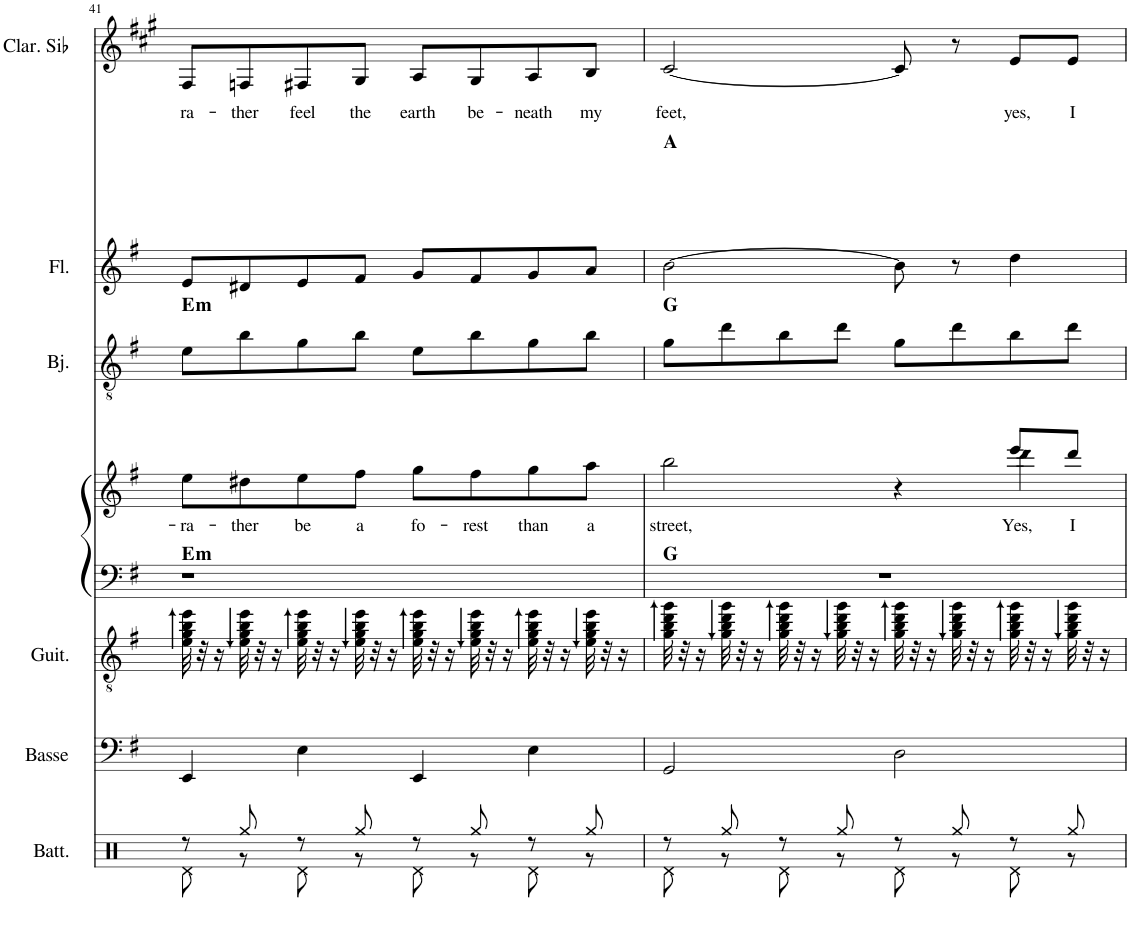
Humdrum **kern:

**kern	**kern	**kern	**kern	**kern	**text	**harte	**kern	**kern	**harte	**kern	**text	**harte
*part7	*part6	*part5	*part4	*part4	*part4	*part4	*part3	*part2	*part2	*part1	*part1	*part1
*staff8	*staff7	*staff6	*staff5	*staff4	*staff4	*	*staff3	*staff2	*	*staff1	*staff1	*
*I"Batterie	*I"Basse acoustique	*I"Guitare classique	*I"Piano-chant	*	*	*	*I"Banjo	*I"Flûte	*	*I"Clarinette en Sib	*	*
*I'Batt.	*I'Basse	*I'Guit.	*I'Pno	*	*	*	*I'Bj.	*I'Fl.	*	*I'Clar. Sib	*	*
!!LO:PB:g=z
*clefX	*clefF4	*clefGv2	*clefF4	*clefG2	*	*	*clefGv2	*clefG2	*	*clefG2	*	*
*	*Trd7c12	*	*	*	*	*	*	*	*	*Trd1c2	*	*
*k[f#]	*k[f#]	*k[f#]	*k[f#]	*k[f#]	*	*	*k[f#]	*k[f#]	*	*k[f#c#g#]	*	*
*M4/4	*M4/4	*M4/4	*M4/4	*M4/4	*	*	*M4/4	*M4/4	*	*M4/4	*	*
=41	=41	=41	=41	=41	=41	=41	=41	=41	=41	=41	=41	=41
*^	*	*	*	*	*	*	*	*	*	*	*	*
!	!	!	!	!	!	!LO:LY:b	!LO:H:kt=m	!	!	!LO:H:kt=m	!	!LO:LY:b	!
8r	8Rd\	4EE/	32e\ 32g\ 32b\ 32ee\	1r	8ee\L	ra-	E:min	8e\L	8e/L	E:min	8F#/L	ra-	.
.	.	.	32r	.	.	.	.	.	.	.	.	.	.
.	.	.	16r	.	.	.	.	.	.	.	.	.	.
!	!	!	!	!	!	!LO:LY:b	!	!	!	!	!	!LO:LY:b	!
8Rgg/	8r	.	32e\ 32g\ 32b\ 32ee\	.	8dd#X\	-ther	.	8b\	8d#X/	.	8Fn/	-ther	.
.	.	.	32r	.	.	.	.	.	.	.	.	.	.
.	.	.	16r	.	.	.	.	.	.	.	.	.	.
!	!	!	!	!	!	!LO:LY:b	!	!	!	!	!	!LO:LY:b	!
8r	8Rd\	4E\	32e\ 32g\ 32b\ 32ee\	.	8ee\	be	.	8g\	8e/	.	8F#X/	feel	.
.	.	.	32r	.	.	.	.	.	.	.	.	.	.
.	.	.	16r	.	.	.	.	.	.	.	.	.	.
!	!	!	!	!	!	!LO:LY:b	!	!	!	!	!	!LO:LY:b	!
8Rgg/	8r	.	32e\ 32g\ 32b\ 32ee\	.	8ff#\J	a	.	8b\J	8f#/J	.	8G#/J	the	.
.	.	.	32r	.	.	.	.	.	.	.	.	.	.
.	.	.	16r	.	.	.	.	.	.	.	.	.	.
!	!	!	!	!	!	!LO:LY:b	!	!	!	!	!	!LO:LY:b	!
8r	8Rd\	4EE/	32e\ 32g\ 32b\ 32ee\	.	8gg\L	fo-	.	8e\L	8g/L	.	8A/L	earth	.
.	.	.	32r	.	.	.	.	.	.	.	.	.	.
.	.	.	16r	.	.	.	.	.	.	.	.	.	.
!	!	!	!	!	!	!LO:LY:b	!	!	!	!	!	!LO:LY:b	!
8Rgg/	8r	.	32e\ 32g\ 32b\ 32ee\	.	8ff#\	-rest	.	8b\	8f#/	.	8G#/	be-	.
.	.	.	32r	.	.	.	.	.	.	.	.	.	.
.	.	.	16r	.	.	.	.	.	.	.	.	.	.
!	!	!	!	!	!	!LO:LY:b	!	!	!	!	!	!LO:LY:b	!
8r	8Rd\	4E\	32e\ 32g\ 32b\ 32ee\	.	8gg\	than	.	8g\	8g/	.	8A/	-neath	.
.	.	.	32r	.	.	.	.	.	.	.	.	.	.
.	.	.	16r	.	.	.	.	.	.	.	.	.	.
!	!	!	!	!	!	!LO:LY:b	!	!	!	!	!	!LO:LY:b	!
8Rgg/	8r	.	32e\ 32g\ 32b\ 32ee\	.	8aa\J	a	.	8b\J	8a/J	.	8B/J	my	.
.	.	.	32r	.	.	.	.	.	.	.	.	.	.
.	.	.	16r	.	.	.	.	.	.	.	.	.	.
=42	=42	=42	=42	=42	=42	=42	=42	=42	=42	=42	=42	=42	=42
!	!	!	!	!	!	!LO:LY:b	!	!	!	!	!	!LO:LY:b	!
*	*	*	*	*	*^	*	*	*	*	*	*	*	*
8r	8Rd\	2GG/	32g\ 32b\ 32dd\ 32gg\	1r	2bb\	2.ryy	street,	G:maj	8g\L	[2b\	G:maj	[2c#/	feet,	A:maj
.	.	.	32r	.	.	.	.	.	.	.	.	.	.	.
.	.	.	16r	.	.	.	.	.	.	.	.	.	.	.
8Rgg/	8r	.	32g\ 32b\ 32dd\ 32gg\	.	.	.	.	.	8dd\	.	.	.	.	.
.	.	.	32r	.	.	.	.	.	.	.	.	.	.	.
.	.	.	16r	.	.	.	.	.	.	.	.	.	.	.
8r	8Rd\	.	32g\ 32b\ 32dd\ 32gg\	.	.	.	.	.	8b\	.	.	.	.	.
.	.	.	32r	.	.	.	.	.	.	.	.	.	.	.
.	.	.	16r	.	.	.	.	.	.	.	.	.	.	.
8Rgg/	8r	.	32g\ 32b\ 32dd\ 32gg\	.	.	.	.	.	8dd\J	.	.	.	.	.
.	.	.	32r	.	.	.	.	.	.	.	.	.	.	.
.	.	.	16r	.	.	.	.	.	.	.	.	.	.	.
8r	8Rd\	2D\	32g\ 32b\ 32dd\ 32gg\	.	4r	.	.	.	8g\L	8b\]	.	8c#/]	.	.
.	.	.	32r	.	.	.	.	.	.	.	.	.	.	.
.	.	.	16r	.	.	.	.	.	.	.	.	.	.	.
8Rgg/	8r	.	32g\ 32b\ 32dd\ 32gg\	.	.	.	.	.	8dd\	8r	.	8r	.	.
.	.	.	32r	.	.	.	.	.	.	.	.	.	.	.
.	.	.	16r	.	.	.	.	.	.	.	.	.	.	.
!	!	!	!	!	!	!LO:N:head=diamond	!LO:LY:b	!	!	!	!	!	!LO:LY:b	!
8r	8Rd\	.	32g\ 32b\ 32dd\ 32gg\	.	8eee/L	4ddd\	Yes,	.	8b\	4dd\	.	8e/L	yes,	.
.	.	.	32r	.	.	.	.	.	.	.	.	.	.	.
.	.	.	16r	.	.	.	.	.	.	.	.	.	.	.
!	!	!	!	!	!	!	!LO:LY:b	!	!	!	!	!	!LO:LY:b	!
8Rgg/	8r	.	32g\ 32b\ 32dd\ 32gg\	.	8ddd/J	.	I	.	8dd\J	.	.	8e/J	I	.
.	.	.	32r	.	.	.	.	.	.	.	.	.	.	.
.	.	.	16r	.	.	.	.	.	.	.	.	.	.	.
*v	*v	*	*	*	*v	*v	*	*	*	*	*	*	*	*
=	=	=	=	=	=	=	=	=	=	=	=	=
*-	*-	*-	*-	*-	*-	*-	*-	*-	*-	*-	*-	*-
